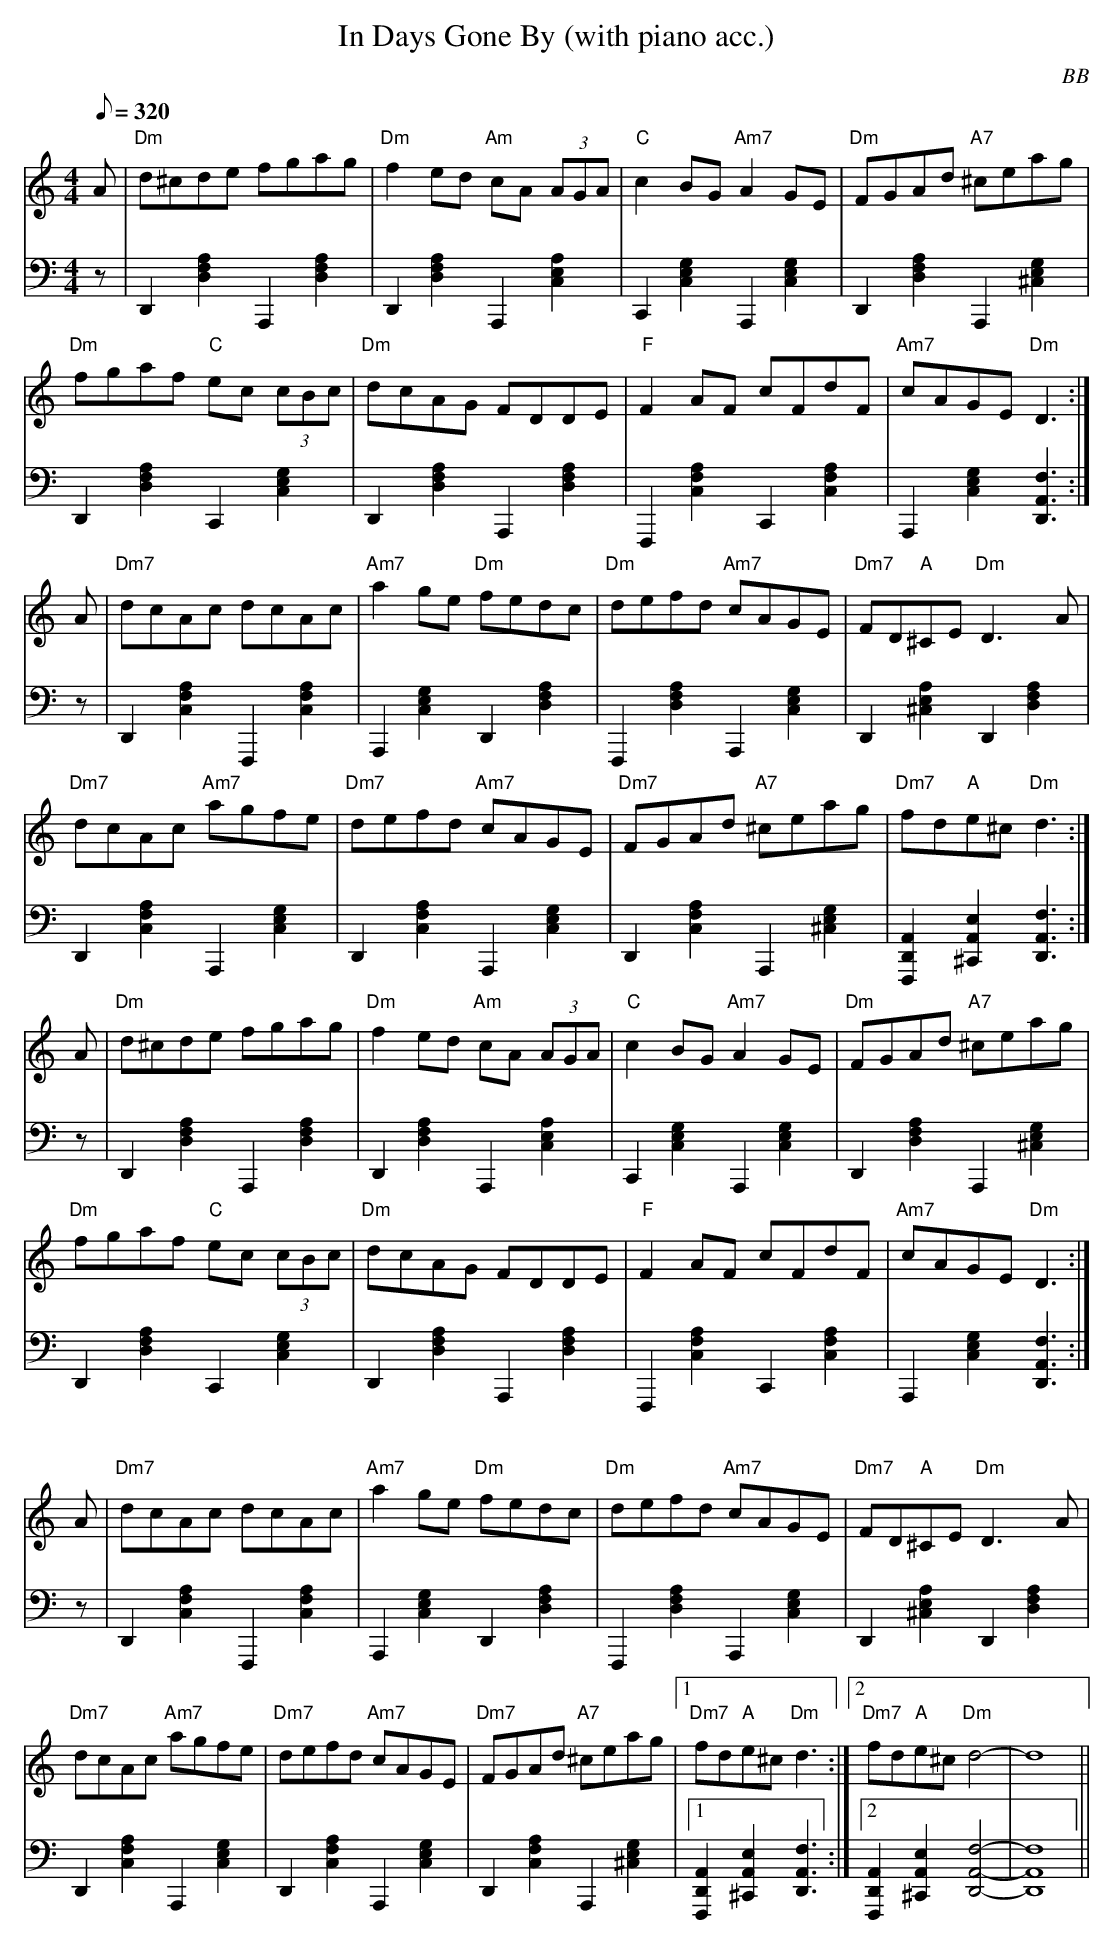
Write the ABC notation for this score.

X:1
T: In Days Gone By (with piano acc.)
C: BB
Q: 1/8=320
M: 4/4
L: 1/8
V: 1 program 1 21
V: 2 volume=70 clef=bass m=D program 1 00
K: Ddor
[V:1] A|"Dm"d^cde fgag|"Dm"f2 ed "Am"cA (3AGA|"C"c2 BG "Am7"A2 GE|\
"Dm"FGAd "A7"^ceag|
[V:2] z|D,2[D2A2F2]A,,2[D2F2A2]|D,2[D2A2F2]A,,2[A2E2C2]|C,2[C2G2E2]A,,2[G2E2C2]|\
D,2[D2A2F2]A,,2[G2E2^C2]|
[V:1] "Dm"fgaf "C"ec (3cBc|"Dm"dcAG FDDE|"F"F2 AF cFdF|"Am7"cAGE "Dm"D3 :|
[V:2] D,2[D2A2F2]C,2[C2G2E2]|D,2[D2A2F2]A,,2[D2F2A2]|F,,2[F2C2A2]C,2[F2C2A2]|\
A,,2[G2E2C2][D,3A,3F3]:|
[V:1] A|"Dm7"dcAc dcAc|"Am7"a2ge "Dm"fedc|"Dm"defd "Am7"cAGE|"Dm7"FD"A"^CE "Dm"D3 A|
[V:2] z|D,2[C2A2F2]F,,2[C2F2A2]|A,,2[G2E2C2]D,2[D2A2F2]|F,,2[D2A2F2]A,,2[G2E2C2]|\
D,2[A2E2^C2]D,2[D2A2F2]|
[V:1] "Dm7"dcAc "Am7"agfe|"Dm7"defd "Am7"cAGE|"Dm7"FGAd "A7"^ceag|"Dm7"fd"A"e^c"Dm"d3 :|
[V:2] D,2[C2A2F2]A,,2[G2E2C2]| D,2[C2A2F2]A,,2[G2E2C2]| D,2[C2A2F2]A,,2[G2E2^C2]|\
[D,2A,2F,,2][A,2E2^C,2][D,3A,3F3]:|
[V:1] A|"Dm"d^cde fgag|"Dm"f2 ed "Am"cA (3AGA|"C"c2 BG "Am7"A2 GE|\
"Dm"FGAd "A7"^ceag|
[V:2] z|D,2[D2A2F2]A,,2[D2F2A2]|D,2[D2A2F2]A,,2[A2E2C2]|C,2[C2G2E2]A,,2[G2E2C2]|\
D,2[D2A2F2]A,,2[G2E2^C2]|
[V:1] "Dm"fgaf "C"ec (3cBc|"Dm"dcAG FDDE|"F"F2 AF cFdF|"Am7"cAGE "Dm"D3 :|
[V:2] D,2[D2A2F2]C,2[C2G2E2]|D,2[D2A2F2]A,,2[D2F2A2]|F,,2[F2C2A2]C,2[F2C2A2]|\
A,,2[G2E2C2][D,3A,3F3]:|
[V:1] A|"Dm7"dcAc dcAc|"Am7"a2ge "Dm"fedc|"Dm"defd "Am7"cAGE|"Dm7"FD"A"^CE "Dm"D3 A|
[V:2] z|D,2[C2A2F2]F,,2[C2F2A2]|A,,2[G2E2C2]D,2[D2A2F2]|F,,2[D2A2F2]A,,2[G2E2C2]|\
D,2[A2E2^C2]D,2[D2A2F2]|
[V:1] "Dm7"dcAc "Am7"agfe|"Dm7"defd "Am7"cAGE|"Dm7"FGAd "A7"^ceag|1 "Dm7"fd"A"e^c"Dm"d3 :|2\
"Dm7"fd"A"e^c"Dm"d4-|d8||
[V:2] D,2[C2A2F2]A,,2[G2E2C2]| D,2[C2A2F2]A,,2[G2E2C2]| D,2[C2A2F2]A,,2[G2E2^C2]|1\
[D,2A,2F,,2][A,2E2^C,2][D,3A,3F3]:|2 [D,2A,2F,,2][A,2E2^C,2][D,4-A,4-F4-]|[D,8A,8F8]||
